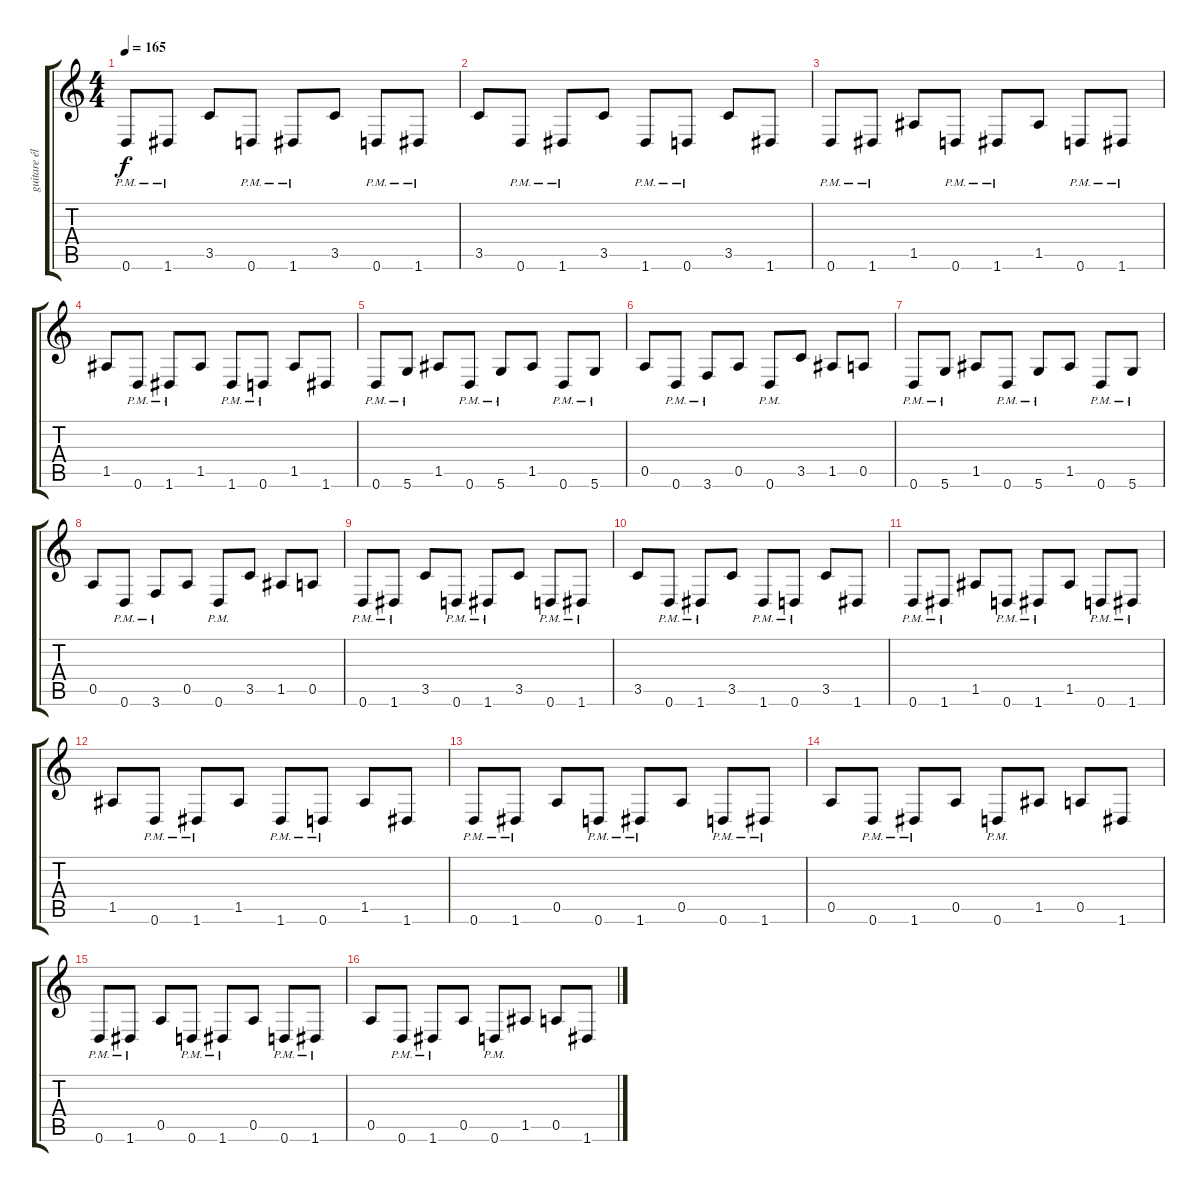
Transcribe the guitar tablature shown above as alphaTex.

\track ("guitare éléctrique" "guitare él") {instrument distortionguitar}
\staff {score tabs}
\tuning (E4 B3 G3 D3 A2 D2) {hide}
\ts (4 4)
\tempo 165
\clef g2
\ks c
0.6{pm}.8{dy f} 1.6{pm}.8 3.5.8 0.6{pm}.8 1.6{pm}.8 3.5.8 0.6{pm}.8 1.6{pm}.8 |
3.5.8 0.6{pm}.8 1.6{pm}.8 3.5.8 1.6{pm}.8 0.6{pm}.8 3.5.8 1.6.8 |
0.6{pm}.8 1.6{pm}.8 1.5.8 0.6{pm}.8 1.6{pm}.8 1.5.8 0.6{pm}.8 1.6{pm}.8 |
1.5.8 0.6{pm}.8 1.6{pm}.8 1.5.8 1.6{pm}.8 0.6{pm}.8 1.5.8 1.6.8 |
0.6{pm}.8 5.6{pm}.8 1.5.8 0.6{pm}.8 5.6{pm}.8 1.5.8 0.6{pm}.8 5.6{pm}.8 |
0.5.8 0.6{pm}.8 3.6{pm}.8 0.5.8 0.6{pm}.8 3.5.8 1.5.8 0.5.8 |
0.6{pm}.8 5.6{pm}.8 1.5.8 0.6{pm}.8 5.6{pm}.8 1.5.8 0.6{pm}.8 5.6{pm}.8 |
0.5.8 0.6{pm}.8 3.6{pm}.8 0.5.8 0.6{pm}.8 3.5.8 1.5.8 0.5.8 |
0.6{pm}.8 1.6{pm}.8 3.5.8 0.6{pm}.8 1.6{pm}.8 3.5.8 0.6{pm}.8 1.6{pm}.8 |
3.5.8 0.6{pm}.8 1.6{pm}.8 3.5.8 1.6{pm}.8 0.6{pm}.8 3.5.8 1.6.8 |
0.6{pm}.8 1.6{pm}.8 1.5.8 0.6{pm}.8 1.6{pm}.8 1.5.8 0.6{pm}.8 1.6{pm}.8 |
1.5.8 0.6{pm}.8 1.6{pm}.8 1.5.8 1.6{pm}.8 0.6{pm}.8 1.5.8 1.6.8 |
0.6{pm}.8 1.6{pm}.8 0.5.8 0.6{pm}.8 1.6{pm}.8 0.5.8 0.6{pm}.8 1.6{pm}.8 |
0.5.8 0.6{pm}.8 1.6{pm}.8 0.5.8 0.6{pm}.8 1.5.8 0.5.8 1.6.8 |
0.6{pm}.8 1.6{pm}.8 0.5.8 0.6{pm}.8 1.6{pm}.8 0.5.8 0.6{pm}.8 1.6{pm}.8 |
0.5.8 0.6{pm}.8 1.6{pm}.8 0.5.8 0.6{pm}.8 1.5.8 0.5.8 1.6.8
